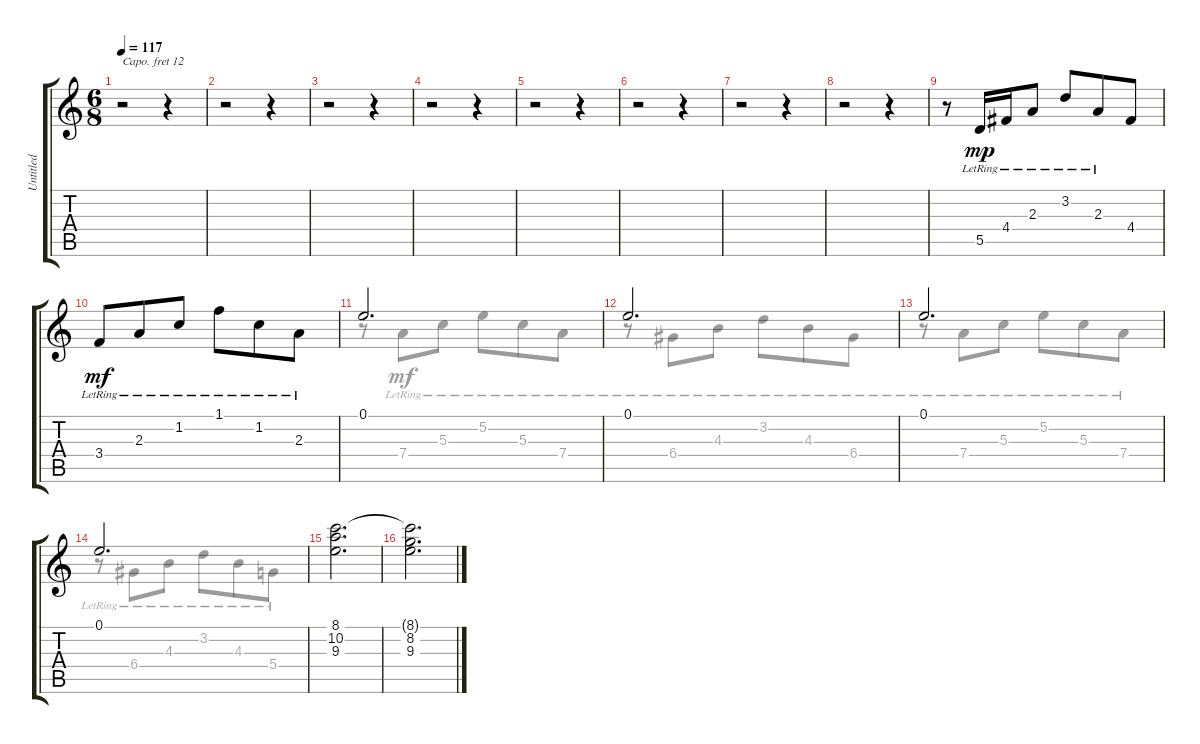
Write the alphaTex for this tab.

\track ("Untitled" "Untitled") {instrument rockorgan}
\staff {score tabs}
\capo 12
\tuning (E4 B3 G3 D3 A2 E2) {hide}
\voice
\ts (6 8)
\tempo 117
\clef g2
\ks c
r.2{dy mp} r.4 |
r.2 r.4 |
r.2 r.4 |
r.2 r.4 |
r.2 r.4 |
r.2 r.4 |
r.2 r.4 |
r.2 r.4 |
r.8 5.5{lr}.16 4.4{lr}.16 2.3{lr}.8 3.2{lr}.8 2.3{lr}.8 4.4.8 |
3.4{lr}.8{dy mf} 2.3{lr}.8 1.2{lr}.8 1.1{lr}.8 1.2{lr}.8 2.3{lr}.8 |
0.1.2{d} |
0.1.2{d} |
0.1.2{d} |
0.1.2{d} |
(8.1 10.2 9.3).2{d} |
(8.1{t} 8.2 9.3).2{d}
\voice
\clef g2
\ottava regular
\simile none
\ks c
|
|
|
|
|
|
|
|
|
|
r.8 7.4{lr}.8 5.3{lr}.8 5.2{lr}.8 5.3{lr}.8 7.4{lr}.8 |
r.8 6.4{lr}.8 4.3{lr}.8 3.2{lr}.8 4.3{lr}.8 6.4{lr}.8 |
r.8 7.4{lr}.8 5.3{lr}.8 5.2{lr}.8 5.3{lr}.8 7.4{lr}.8 |
r.8 6.4{lr}.8 4.3{lr}.8 3.2{lr}.8 4.3{lr}.8 5.4{lr}.8 |
|
